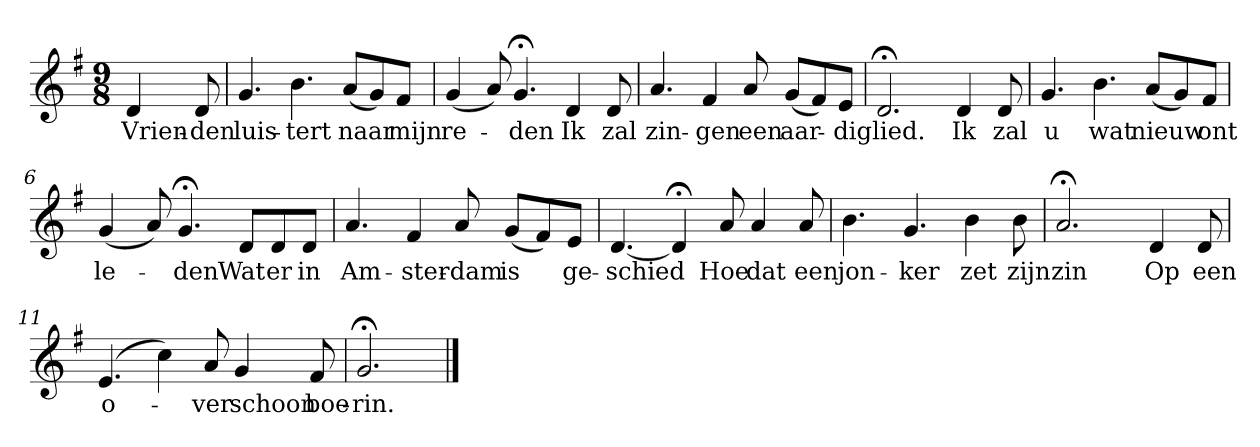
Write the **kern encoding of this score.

**kern	**text
*part1	*part1
*staff1	*staff1
*k[f#]	*
*G:	*
*M9/8	*
*MM120	*
=	=
4d	Vrien-
8d	-den
=1	=1
4.g	luis-
4.b	-tert
(8aL	naar
8g)	.
8f#J	mijn
=2	=2
(4g	re-
8a)	.
4.g;<	-den
4d	Ik
8d	zal
=3	=3
4.a	zin-
4f#	-gen
8a	een
(8gL	aar-
8f#)	.
8eJ	-dig
=4	=4
2.d;<	lied.
4d	Ik
8d	zal
=5	=5
4.g	u
4.b	wat
(8aL	nieuw
8g)	.
8f#J	ont
=6	=6
(4g	le-
8a)	.
4.g;<	-den
8dL	Wat
8d	er
8dJ	in
=7	=7
4.a	Am-
4f#	-ster-
8a	-dam
(8gL	is
8f#)	.
8eJ	ge-
=8	=8
[4.d	-schied
4d;<]	.
8a	Hoe
4a	dat
8a	een
=9	=9
4.b	jon-
4.g	-ker
4b	zet
8b	zijn
=10	=10
2.a;<	zin
4d	Op
8d	een
=11	=11
(4.e	o-
4cc)	.
8a	-ver
4g	schoon
8f#	boe-
=12	=12
2.g;<	-rin.
==	==
*-	*-
